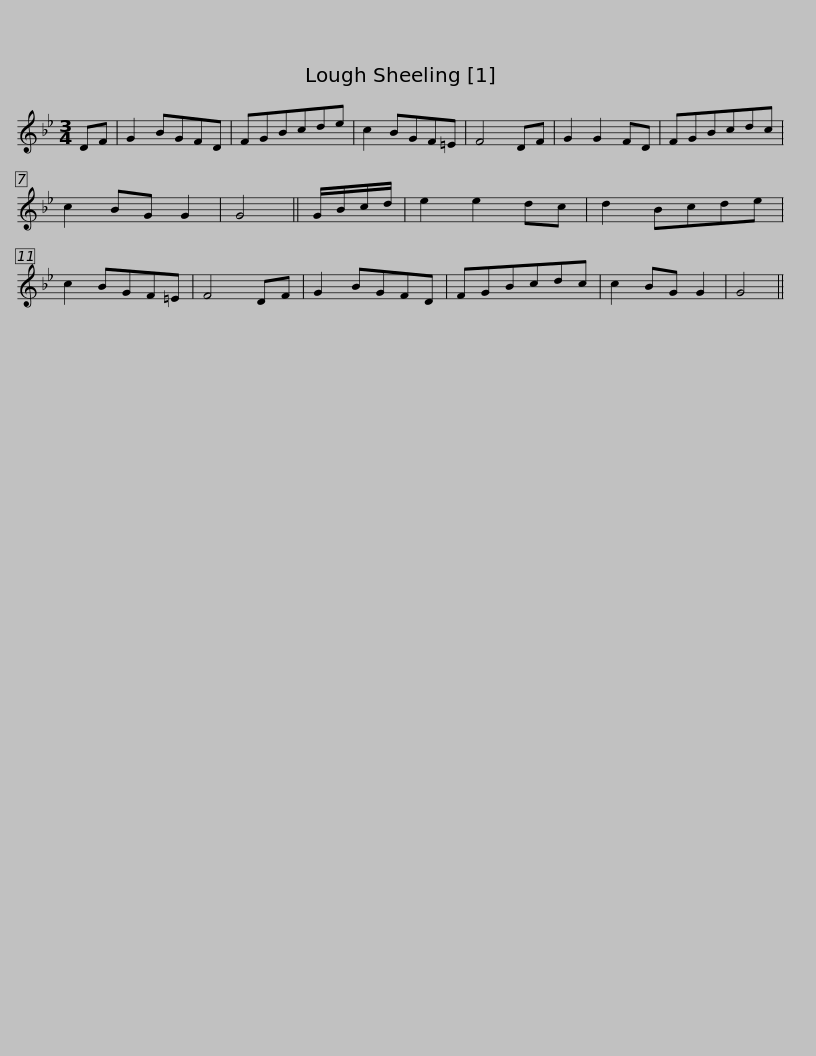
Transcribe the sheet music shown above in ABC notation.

X:1
L:1/8
M:3/4
I:linebreak $
K:Gmin
V:1 treble
V:1
 DF | G2 BGFD | FGBcde | c2 BGF=E | F4 DF | %5
 G2 G2 FD | FGBcdc | c2 BG G2 | G4 || G/B/c/d/ |$ %10
 e2 e2 dc | d2 Bcde | c2 BGF=E | F4 DF | G2 BGFD | %15
 FGBcdc | c2 BG G2 | G4 || %18
